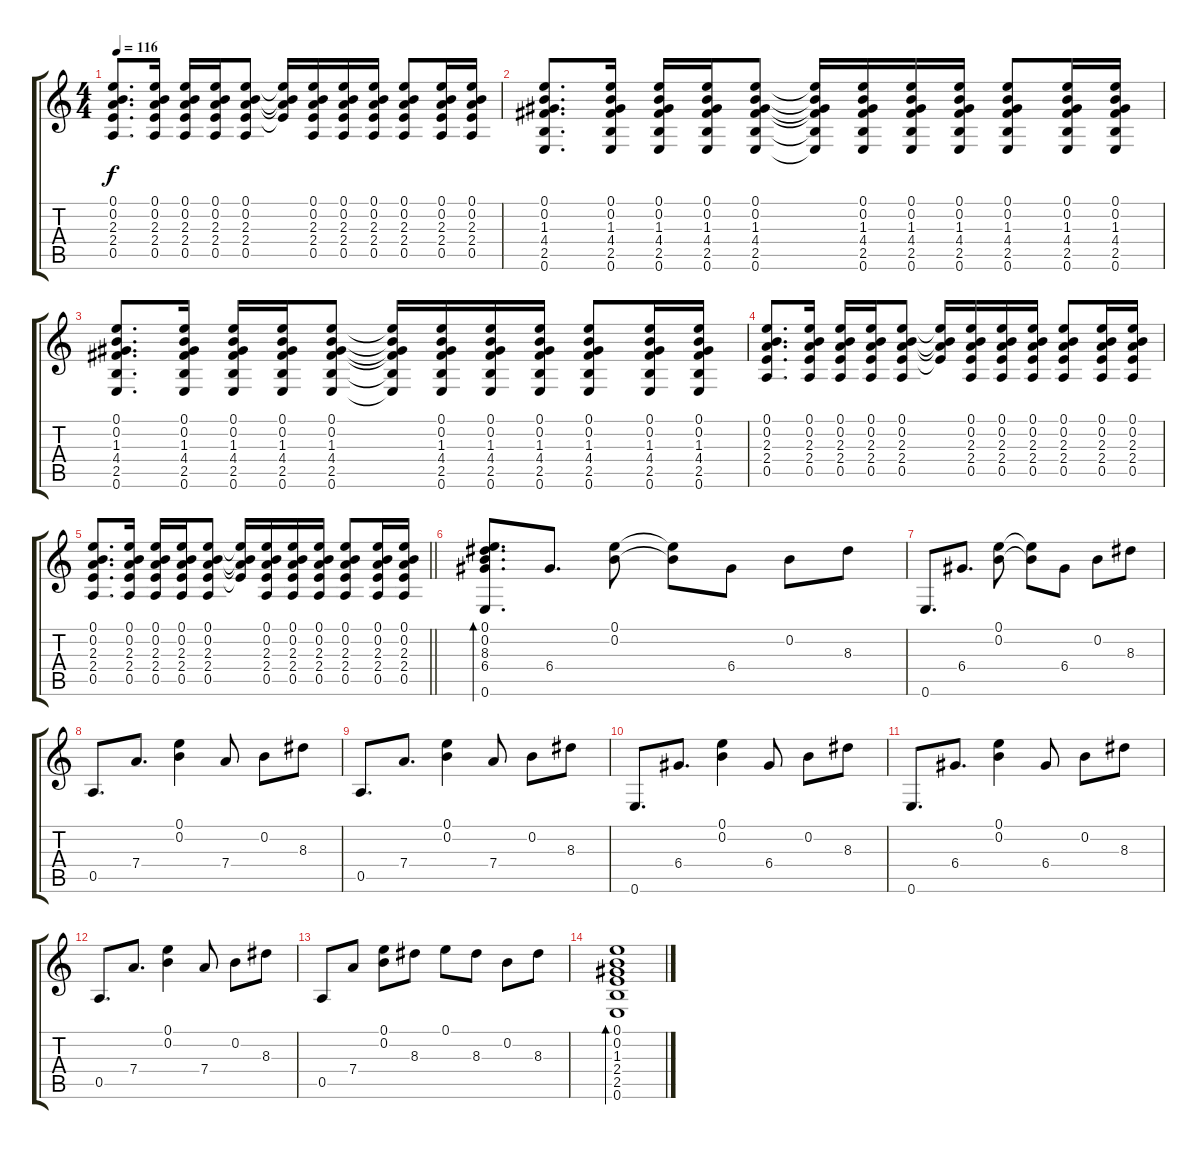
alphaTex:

\track "" {instrument acousticguitarnylon}
\staff {score tabs}
\tuning (E4 B3 G3 D3 A2 E2) {hide}
\ts (4 4)
\tempo 116
\clef g2
\ks c
(0.1 0.2 2.3 2.4 0.5).8{d dy f} (0.1 0.2 2.3 2.4 0.5).16 (0.1 0.2 2.3 2.4 0.5).16 (0.1 0.2 2.3 2.4 0.5).16 (0.1 0.2 2.3 2.4 0.5).8 (0.1{t} 0.2{t} 2.3{t} 2.4{t}).16 (0.1 0.2 2.3 2.4 0.5).16 (0.1 0.2 2.3 2.4 0.5).16 (0.1 0.2 2.3 2.4 0.5).16 (0.1 0.2 2.3 2.4 0.5).8 (0.1 0.2 2.3 2.4 0.5).16 (0.1 0.2 2.3 2.4 0.5).16 |
(0.1 0.2 1.3 4.4 2.5 0.6).8{d} (0.1 0.2 1.3 4.4 2.5 0.6).16 (0.1 0.2 1.3 4.4 2.5 0.6).16 (0.1 0.2 1.3 4.4 2.5 0.6).16 (0.1 0.2 1.3 4.4 2.5 0.6).8 (0.1{t} 0.2{t} 1.3{t} 4.4{t} 2.5{t} 0.6{t}).16 (0.1 0.2 1.3 4.4 2.5 0.6).16 (0.1 0.2 1.3 4.4 2.5 0.6).16 (0.1 0.2 1.3 4.4 2.5 0.6).16 (0.1 0.2 1.3 4.4 2.5 0.6).8 (0.1 0.2 1.3 4.4 2.5 0.6).16 (0.1 0.2 1.3 4.4 2.5 0.6).16 |
(0.1 0.2 1.3 4.4 2.5 0.6).8{d} (0.1 0.2 1.3 4.4 2.5 0.6).16 (0.1 0.2 1.3 4.4 2.5 0.6).16 (0.1 0.2 1.3 4.4 2.5 0.6).16 (0.1 0.2 1.3 4.4 2.5 0.6).8 (0.1{t} 0.2{t} 1.3{t} 4.4{t} 2.5{t} 0.6{t}).16 (0.1 0.2 1.3 4.4 2.5 0.6).16 (0.1 0.2 1.3 4.4 2.5 0.6).16 (0.1 0.2 1.3 4.4 2.5 0.6).16 (0.1 0.2 1.3 4.4 2.5 0.6).8 (0.1 0.2 1.3 4.4 2.5 0.6).16 (0.1 0.2 1.3 4.4 2.5 0.6).16 |
(0.1 0.2 2.3 2.4 0.5).8{d} (0.1 0.2 2.3 2.4 0.5).16 (0.1 0.2 2.3 2.4 0.5).16 (0.1 0.2 2.3 2.4 0.5).16 (0.1 0.2 2.3 2.4 0.5).8 (0.1{t} 0.2{t} 2.3{t} 2.4{t}).16 (0.1 0.2 2.3 2.4 0.5).16 (0.1 0.2 2.3 2.4 0.5).16 (0.1 0.2 2.3 2.4 0.5).16 (0.1 0.2 2.3 2.4 0.5).8 (0.1 0.2 2.3 2.4 0.5).16 (0.1 0.2 2.3 2.4 0.5).16 |
\barLineRight lightlight
(0.1 0.2 2.3 2.4 0.5).8{d} (0.1 0.2 2.3 2.4 0.5).16 (0.1 0.2 2.3 2.4 0.5).16 (0.1 0.2 2.3 2.4 0.5).16 (0.1 0.2 2.3 2.4 0.5).8 (0.1{t} 0.2{t} 2.3{t} 2.4{t}).16 (0.1 0.2 2.3 2.4 0.5).16 (0.1 0.2 2.3 2.4 0.5).16 (0.1 0.2 2.3 2.4 0.5).16 (0.1 0.2 2.3 2.4 0.5).8 (0.1 0.2 2.3 2.4 0.5).16 (0.1 0.2 2.3 2.4 0.5).16 |
(0.1 0.2 8.3 6.4 0.6).8{d bd 60} 6.4.8{d} (0.1 0.2).8 (0.1{t} 0.2{t}).8 6.4.8 0.2.8 8.3.8 |
0.6.8{d} 6.4.8{d} (0.1 0.2).8 (0.1{t} 0.2{t}).8 6.4.8 0.2.8 8.3.8 |
0.5.8{d} 7.4.8{d} (0.1 0.2).4 7.4.8 0.2.8 8.3.8 |
0.5.8{d} 7.4.8{d} (0.1 0.2).4 7.4.8 0.2.8 8.3.8 |
0.6.8{d} 6.4.8{d} (0.1 0.2).4 6.4.8 0.2.8 8.3.8 |
0.6.8{d} 6.4.8{d} (0.1 0.2).4 6.4.8 0.2.8 8.3.8 |
0.5.8{d} 7.4.8{d} (0.1 0.2).4 7.4.8 0.2.8 8.3.8 |
0.5.8 7.4.8 (0.1 0.2).8 8.3.8 0.1.8 8.3.8 0.2.8 8.3.8 |
(0.1 0.2 1.3 2.4 2.5 0.6).1{bd 60}
